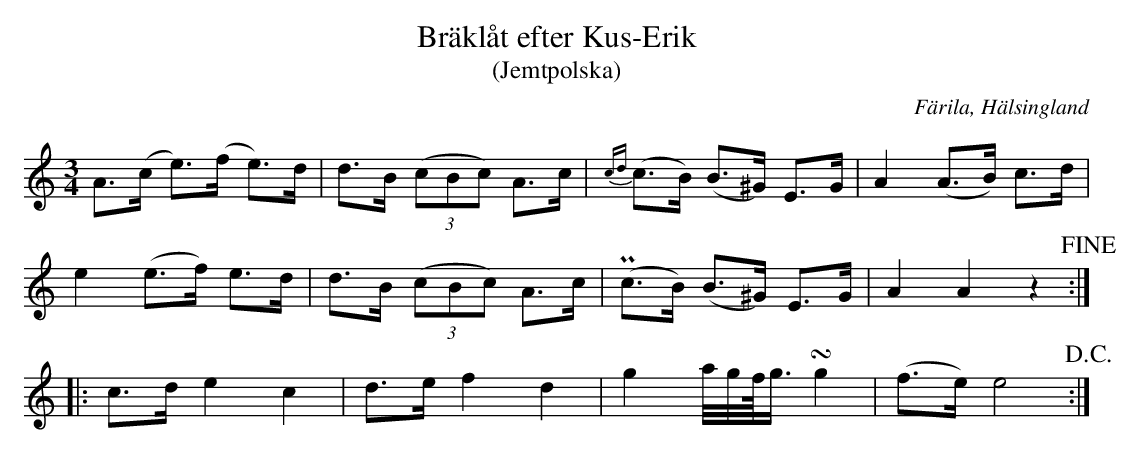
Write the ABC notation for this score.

X:1
T: Bräklåt efter Kus-Erik
T: (Jemtpolska)
O: Färila, Hälsingland
M: 3/4
L: 1/8
K: Am
A>(c e>)(f e)>d | d>B ((3cBc) A>c | {cd}(c>B) (B>^G)   E>G      | A2    (A>B) c>d  |
e2   (e>f) e>d  | d>B ((3cBc) A>c | (Pc>B)    (B>^G)   E>G      | A2    A2    z2  !fine! ::
K: C
c>d  e2    c2   | d>e f2      d2  | g2        a//g//f//<g/ !turn!g2 | (f>e) e4 !D.C.!       :|
